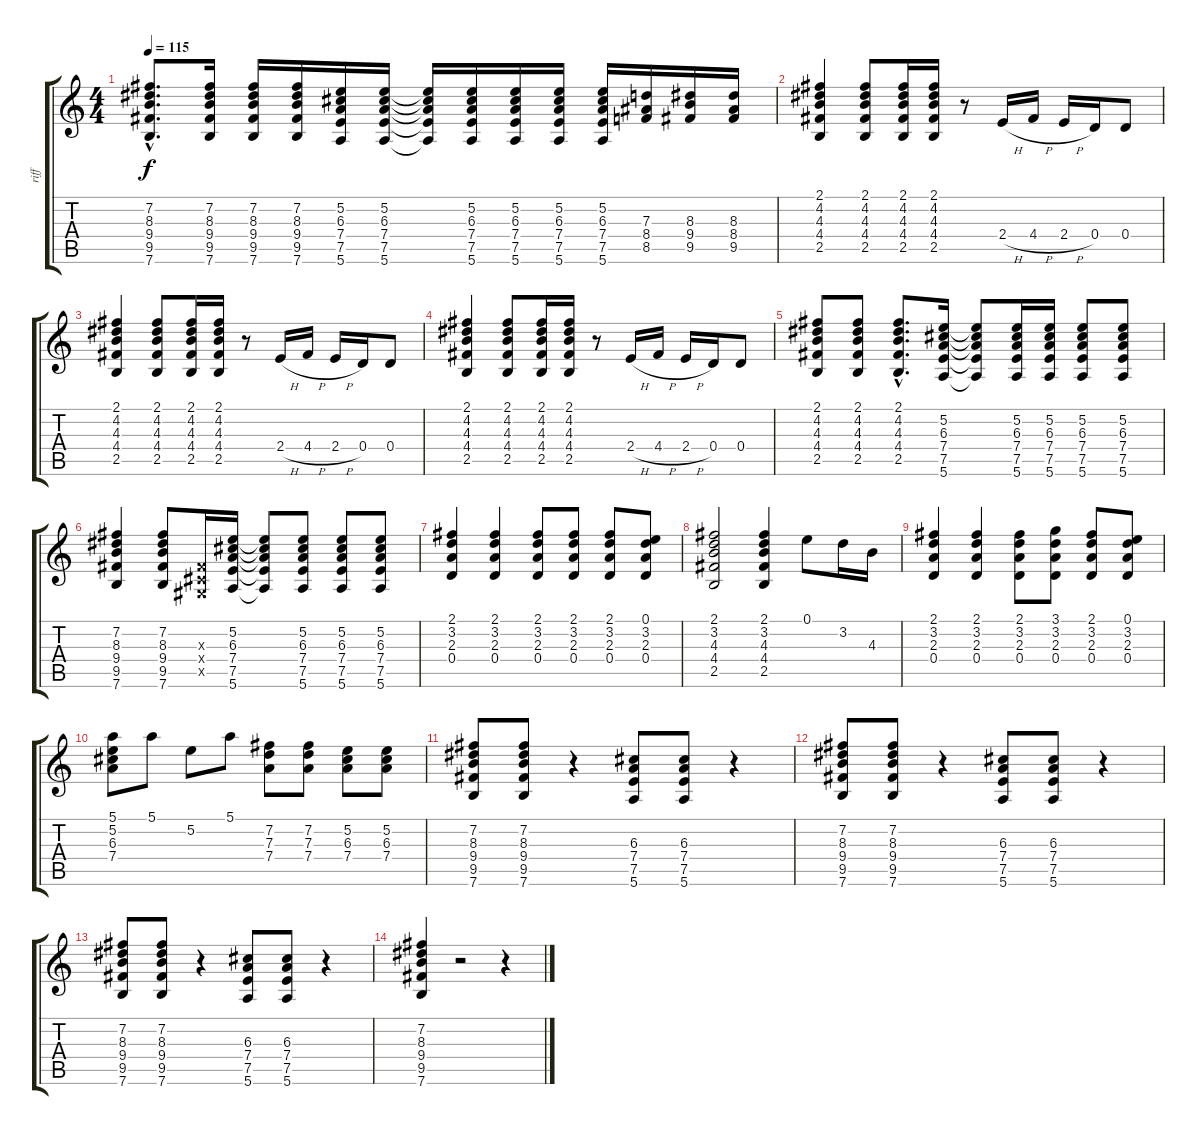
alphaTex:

\track ("riff" "riff") {instrument overdrivenguitar}
\staff {score tabs}
\tuning (E4 B3 G3 D3 A2 E2) {hide}
\ts (4 4)
\tempo 115
\clef g2
\ks c
(7.2{hac} 8.3{hac} 9.4{hac} 9.5{hac} 7.6{hac}).8{d dy f} (7.2 8.3 9.4 9.5 7.6).16 (7.2 8.3 9.4 9.5 7.6).16 (7.2 8.3 9.4 9.5 7.6).16 (5.2 6.3 7.4 7.5 5.6).16 (5.2 6.3 7.4 7.5 5.6).16 (5.2{t} 6.3{t} 7.4{t} 7.5{t} 5.6{t}).16 (5.2 6.3 7.4 7.5 5.6).16 (5.2 6.3 7.4 7.5 5.6).16 (5.2 6.3 7.4 7.5 5.6).16 (5.2 6.3 7.4 7.5 5.6).16 (7.3 8.4 8.5).16 (8.3 9.4 9.5).16 (8.3 8.4 9.5).16 |
(2.1 4.2 4.3 4.4 2.5).4 (2.1 4.2 4.3 4.4 2.5).8 (2.1 4.2 4.3 4.4 2.5).16 (2.1 4.2 4.3 4.4 2.5).16 r.8 2.4{h}.16 4.4{h}.16 2.4{h}.16 0.4.16 0.4.8 |
(2.1 4.2 4.3 4.4 2.5).4 (2.1 4.2 4.3 4.4 2.5).8 (2.1 4.2 4.3 4.4 2.5).16 (2.1 4.2 4.3 4.4 2.5).16 r.8 2.4{h}.16 4.4{h}.16 2.4{h}.16 0.4.16 0.4.8 |
(2.1 4.2 4.3 4.4 2.5).4 (2.1 4.2 4.3 4.4 2.5).8 (2.1 4.2 4.3 4.4 2.5).16 (2.1 4.2 4.3 4.4 2.5).16 r.8 2.4{h}.16 4.4{h}.16 2.4{h}.16 0.4.16 0.4.8 |
(2.1 4.2 4.3 4.4 2.5).8 (2.1 4.2 4.3 4.4 2.5).8 (2.1{hac} 4.2{hac} 4.3{hac} 4.4{hac} 2.5{hac}).8{d} (5.2 6.3 7.4 7.5 5.6).16 (5.2{t} 6.3{t} 7.4{t} 7.5{t} 5.6{t}).8 (5.2 6.3 7.4 7.5 5.6).16 (5.2 6.3 7.4 7.5 5.6).16 (5.2 6.3 7.4 7.5 5.6).8 (5.2 6.3 7.4 7.5 5.6).8 |
(7.2 8.3 9.4 9.5 7.6).4 (7.2 8.3 9.4 9.5 7.6).8 (-1.3{x} -1.4{x} -1.5{x}).16 (5.2 6.3 7.4 7.5 5.6).16 (5.2{t} 6.3{t} 7.4{t} 7.5{t} 5.6{t}).8 (5.2 6.3 7.4 7.5 5.6).8 (5.2 6.3 7.4 7.5 5.6).8 (5.2 6.3 7.4 7.5 5.6).8 |
(2.1 3.2 2.3 0.4).4 (2.1 3.2 2.3 0.4).4 (2.1 3.2 2.3 0.4).8 (2.1 3.2 2.3 0.4).8 (2.1 3.2 2.3 0.4).8 (0.1 3.2 2.3 0.4).8 |
(2.1 3.2 4.3 4.4 2.5).2 (2.1 3.2 4.3 4.4 2.5).4 0.1.8 3.2.16 4.3.16 |
(2.1 3.2 2.3 0.4).4 (2.1 3.2 2.3 0.4).4 (2.1 3.2 2.3 0.4).8 (3.1 3.2 2.3 0.4).8 (2.1 3.2 2.3 0.4).8 (0.1 3.2 2.3 0.4).8 |
(5.1 5.2 6.3 7.4).8 5.1.8 5.2.8 5.1.8 (7.2 7.3 7.4).8 (7.2 7.3 7.4).8 (5.2 6.3 7.4).8 (5.2 6.3 7.4).8 |
(7.2 8.3 9.4 9.5 7.6).8 (7.2 8.3 9.4 9.5 7.6).8 r.4 (6.3 7.4 7.5 5.6).8 (6.3 7.4 7.5 5.6).8 r.4 |
(7.2 8.3 9.4 9.5 7.6).8 (7.2 8.3 9.4 9.5 7.6).8 r.4 (6.3 7.4 7.5 5.6).8 (6.3 7.4 7.5 5.6).8 r.4 |
(7.2 8.3 9.4 9.5 7.6).8 (7.2 8.3 9.4 9.5 7.6).8 r.4 (6.3 7.4 7.5 5.6).8 (6.3 7.4 7.5 5.6).8 r.4 |
(7.2 8.3 9.4 9.5 7.6).4 r.2 r.4
